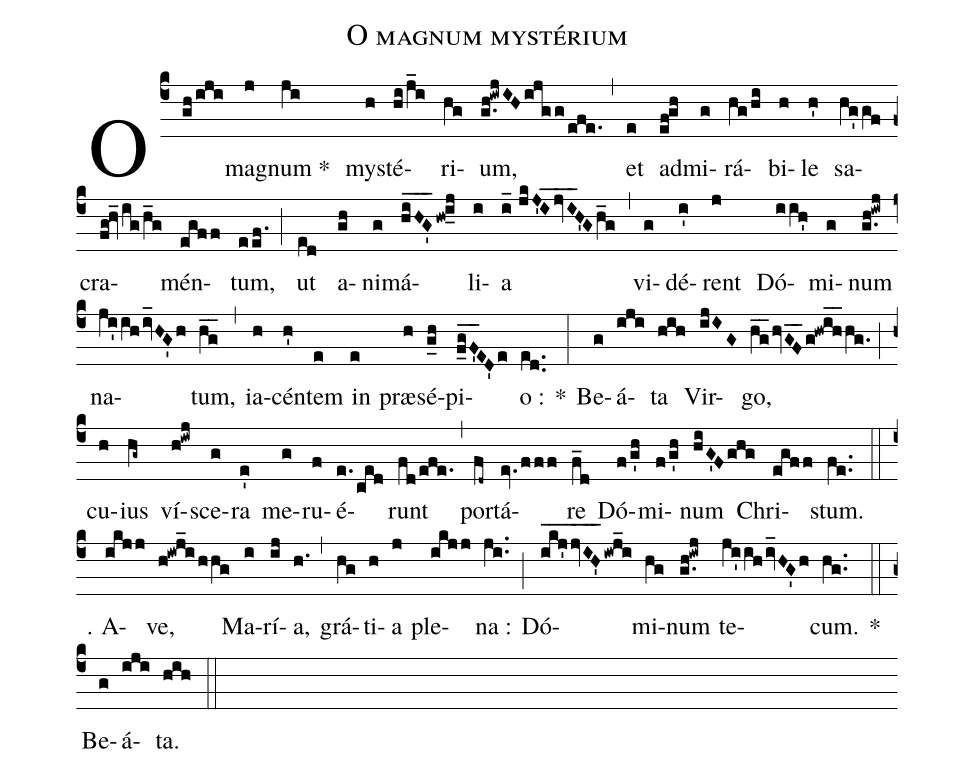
name:O magnum mystérium;
%%
(c4) O(gh/iji) ma(j)gnum *(ji) my(h)sté(hi/j_i)ri(hg)um,(g.h!iwjIHijgg/efe.) (,)
et(e) ad(ef!gh)mi(g)rá-(hg/hi)bi(h)le(h') sa-(hg'gf)cra(fg!hv_/ig/h_g)mén(egff)tum,(eef.) (;)
ut(ed) a(gh)ni(g)má(hiHG'___hw!i_j)li(i)a(i_//jkJ'IjvI___H'Gh_g) (,)
vi(g)dé(i')rent(j) Dó(iih')mi(g)num(g.h!iwj) na(ji'ih/iv_HG'h)tum,(hg__) (,)
ia(h)cén(h')tem(e) in(e) præ(h)sé(g_h)pi(f_gF'__ED'e)o :(ed..) *(:)
Be(g)á(iji)ta(hih) Vir-(ijIG)go,(hg__/hvGF__g!hwi_h_hg.) (;)
cu(h)ius(hg~) ví-(h!iwj)sce(g)ra(e') me(g)ru(f)é(e./ced)runt(fd/efe.) (,)
por(fd~)tá(ev.fff)re(f_d) Dó(f/g'h)mi-(f/g'h)num(hiG'Fghg) Chri(egff)stum.(fe..) (::)

℣. A(ikjj)ve,(h!iwj_i/hhg) Ma(i)rí(ij)a,(h.) (,)
grá(hg)ti(h)a(j) ple(ikjj)na :(ji..) (;)
Dó(ikj'___/jvIH'___iwj_i)mi(hg)num(g.h!iwj) te(ji'ih/iv_HG'h)cum.(hg..) *(::)
Be(g)á(iji)ta.(hih) (::)
